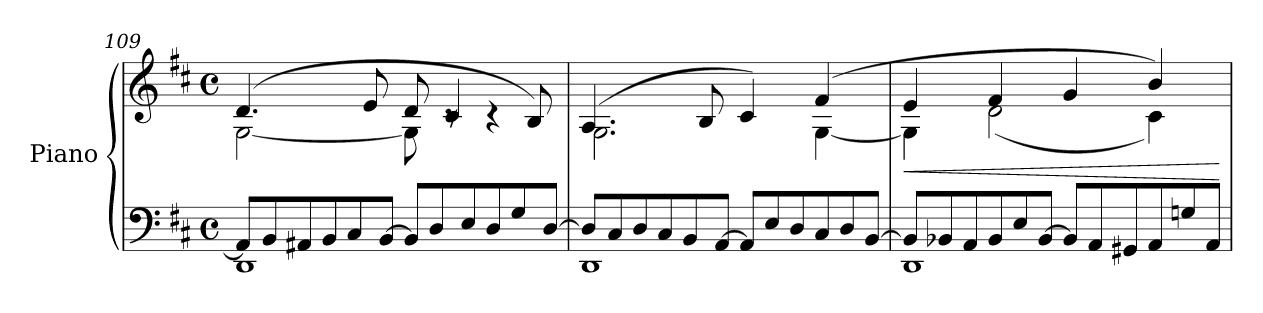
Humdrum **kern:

**kern	**kern	**dynam
*part1	*part1	*part1
*staff2	*staff1	*staff1/2
*I"Piano	*	*
*I'Pno.	*	*
!!LO:LB:g=z
*clefF4	*clefG2	*
*k[f#c#]	*k[f#c#]	*
*M4/4	*M4/4	*
*met(c)	*met(c)	*
*Xtuplet	*	*
=109	=109	=109
*^	*^	*
12AA#/L]	1DD	(4.d/	[2G\	.
12BB/	.	.	.	.
12AA#X/	.	.	.	.
12BB/	.	.	.	.
12C#/	.	.	.	.
.	.	8e/	.	.
[12BB/J	.	.	.	.
12BB/L]	.	8d/	8G\]	.
12D/	.	.	.	.
.	.	4c#/	8rc	.
12E/	.	.	.	.
12D/	.	.	4rc	.
12G/	.	.	.	.
.	.	8B/)	.	.
[12D/J	.	.	.	.
=110	=110	=110	=110	=110
12D/L]	1DD	(4.A/	2.G\	.
12C#/	.	.	.	.
12D/	.	.	.	.
12C#/	.	.	.	.
12BB/	.	.	.	.
.	.	8B/	.	.
[12AA/J	.	.	.	.
12AA/L]	.	4c#/)	.	.
12E/	.	.	.	.
12D/	.	.	.	.
12C#/	.	(4f#/	[4G\	.
12D/	.	.	.	.
[12BB/J	.	.	.	.
=111	=111	=111	=111	=111
!	!	!	!	!LO:HP:b
12BB/L]	1DD	4e/	4G\]	<
12BB-X/	.	.	.	.
12AA/	.	.	.	.
12BB-/	.	4f#/	(2d\	.
12E/	.	.	.	.
[12BB-/J	.	.	.	.
12BB-/L]	.	4g/	.	.
12AA/	.	.	.	.
12GG#X/	.	.	.	.
12AA/	.	4b/)	4c#\)	.
12Gn/	.	.	.	.
12AA/J	.	.	.	.
*v	*v	*	*	*
*	*v	*v	*
.	.	[
=	=	=
*-	*-	*-
